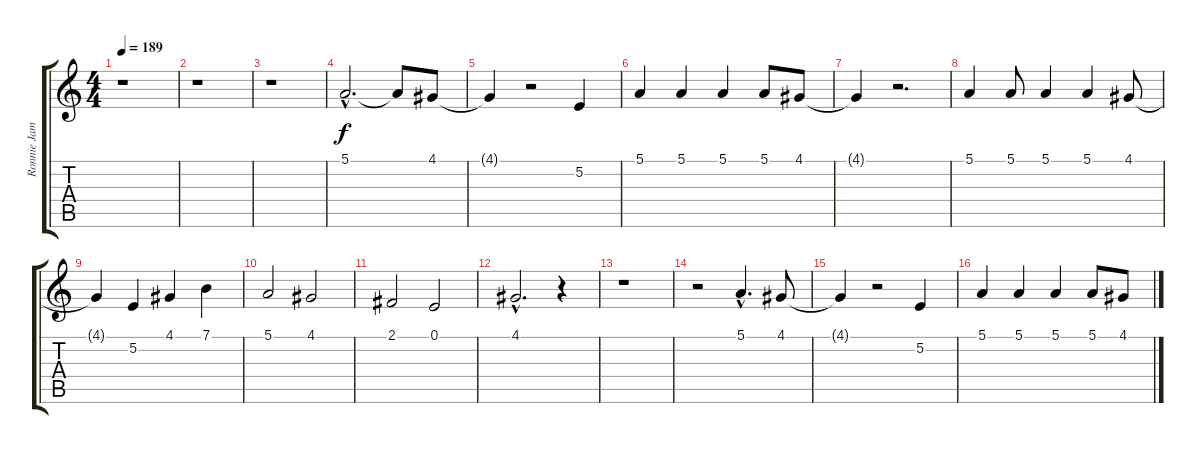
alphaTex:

\track ("Ronnie James Dio" "Ronnie Jam") {instrument lead2sawtooth}
\staff {score tabs}
\tuning (E4 B3 G3 D3 A2 E2) {hide}
\ts (4 4)
\tempo 189
\clef g2
\ks c
r.1{dy f} |
r.1 |
r.1 |
5.1{hac}.2{d} 5.1{t}.8 4.1.8 |
4.1{t}.4 r.2 5.2.4 |
5.1.4 5.1.4 5.1.4 5.1.8 4.1.8 |
4.1{t}.4 r.2{d} |
5.1.4 5.1.8 5.1.4 5.1.4 4.1.8 |
4.1{t}.4 5.2.4 4.1.4 7.1.4 |
5.1.2 4.1.2 |
2.1.2 0.1.2 |
4.1{hac}.2{d} r.4 |
r.1 |
r.2 5.1{hac}.4{d} 4.1.8 |
4.1{t}.4 r.2 5.2.4 |
5.1.4 5.1.4 5.1.4 5.1.8 4.1.8
